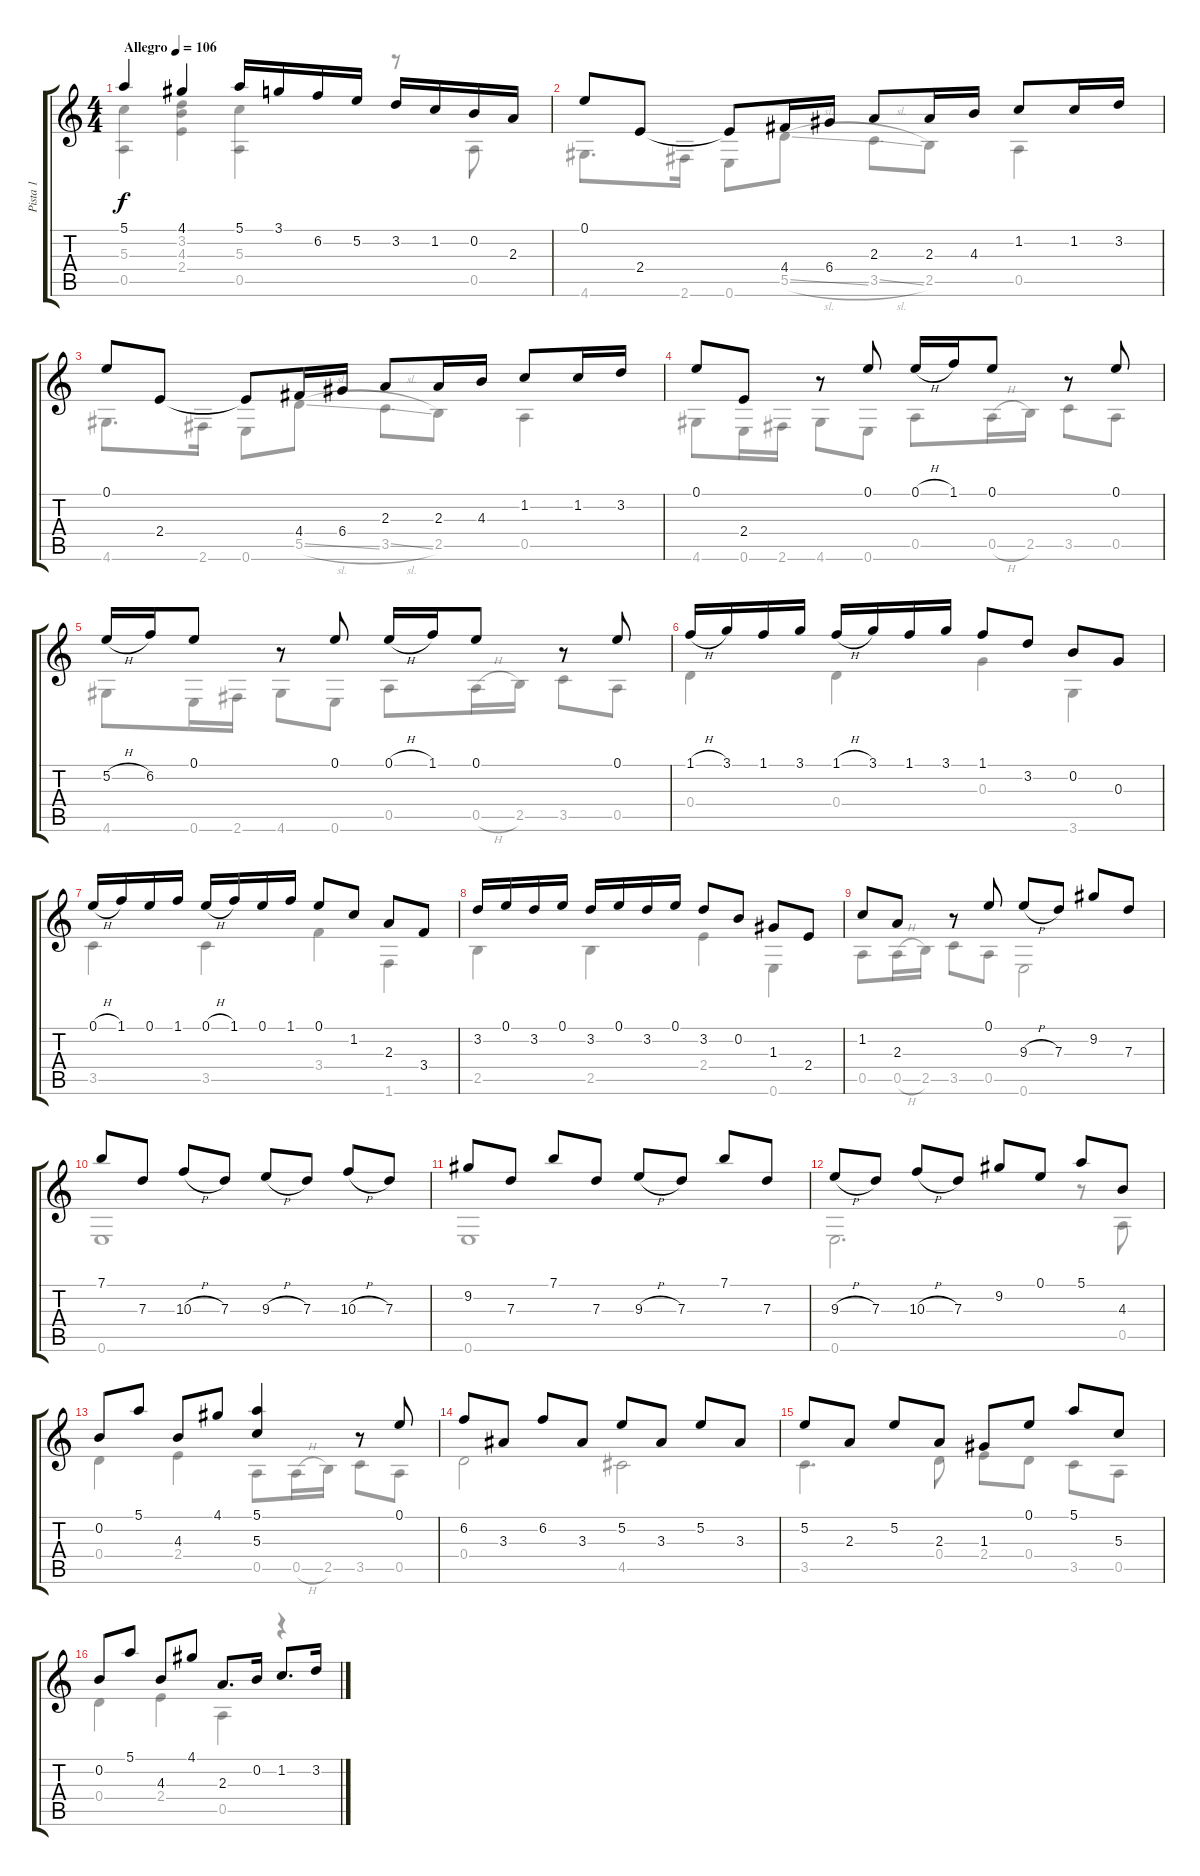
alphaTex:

\track ("Pista 1" "Pista 1") {instrument acousticguitarnylon}
\staff {score tabs}
\tuning (E4 B3 G3 D3 A2 E2) {hide}
\voice
\ts (4 4)
\tempo (106 "Allegro")
\clef g2
\ks c
5.1.4{dy f instrument acousticguitarnylon} 4.1.4 5.1.16 3.1.16 6.2.16 5.2.16 3.2.16 1.2.16 0.2.16 2.3.16 |
0.1.8 2.4.8 2.4{t}.8 4.4.16 6.4.16 2.3.8 2.3.16 4.3.16 1.2.8 1.2.16 3.2.16 |
0.1.8 2.4.8 2.4{t}.8 4.4.16 6.4.16 2.3.8 2.3.16 4.3.16 1.2.8 1.2.16 3.2.16 |
0.1.8 2.4.8 r.8 0.1.8 0.1{h}.16 1.1.16 0.1.8 r.8 0.1.8 |
5.2{h}.16 6.2.16 0.1.8 r.8 0.1.8 0.1{h}.16 1.1.16 0.1.8 r.8 0.1.8 |
1.1{h}.16 3.1.16 1.1.16 3.1.16 1.1{h}.16 3.1.16 1.1.16 3.1.16 1.1.8 3.2.8 0.2.8 0.3.8 |
0.1{h}.16 1.1.16 0.1.16 1.1.16 0.1{h}.16 1.1.16 0.1.16 1.1.16 0.1.8 1.2.8 2.3.8 3.4.8 |
3.2.16 0.1.16 3.2.16 0.1.16 3.2.16 0.1.16 3.2.16 0.1.16 3.2.8 0.2.8 1.3.8 2.4.8 |
1.2.8 2.3.8 r.8 0.1.8 9.3{h}.8 7.3.8 9.2.8 7.3.8 |
7.1.8 7.3.8 10.3{h}.8 7.3.8 9.3{h}.8 7.3.8 10.3{h}.8 7.3.8 |
9.2.8 7.3.8 7.1.8 7.3.8 9.3{h}.8 7.3.8 7.1.8 7.3.8 |
9.3{h}.8 7.3.8 10.3{h}.8 7.3.8 9.2.8 0.1.8 5.1.8 4.3.8 |
0.2.8 5.1.8 4.3.8 4.1.8 (5.1 5.3).4 r.8 0.1.8 |
6.2.8 3.3.8 6.2.8 3.3.8 5.2.8 3.3.8 5.2.8 3.3.8 |
5.2.8 2.3.8 5.2.8 2.3.8 1.3.8 0.1.8 5.1.8 5.3.8 |
0.2.8 5.1.8 4.3.8 4.1.8 2.3.8{d} 0.2.16 1.2.8{d} 3.2.16
\voice
\clef g2
\ottava regular
\simile none
\ks c
(5.3 0.5).4{dy f} (3.2 4.3 2.4).4 (5.3 0.5).4 r.8 0.5.8 |
4.6.8{d} 2.6.16 0.6.8 5.5{sl}.8 3.5{sl}.8 2.5.8 0.5.4 |
4.6.8{d} 2.6.16 0.6.8 5.5{sl}.8 3.5{sl}.8 2.5.8 0.5.4 |
4.6.8 0.6.16 2.6.16 4.6.8 0.6.8 0.5.8 0.5{h}.16 2.5.16 3.5.8 0.5.8 |
4.6.8 0.6.16 2.6.16 4.6.8 0.6.8 0.5.8 0.5{h}.16 2.5.16 3.5.8 0.5.8 |
0.4.4 0.4.4 0.3.4 3.6.4 |
3.5.4 3.5.4 3.4.4 1.6.4 |
2.5.4 2.5.4 2.4.4 0.6.4 |
0.5.8 0.5{h}.16 2.5.16 3.5.8 0.5.8 0.6.2 |
0.6.1 |
0.6.1 |
0.6.2{d} r.8 0.5.8 |
0.4.4 2.4.4 0.5.8 0.5{h}.16 2.5.16 3.5.8 0.5.8 |
0.4.2 4.5.2 |
3.5.4{d} 0.4.8 2.4.8 0.4.8 3.5.8 0.5.8 |
0.4.4 2.4.4 0.5.4 r.4
